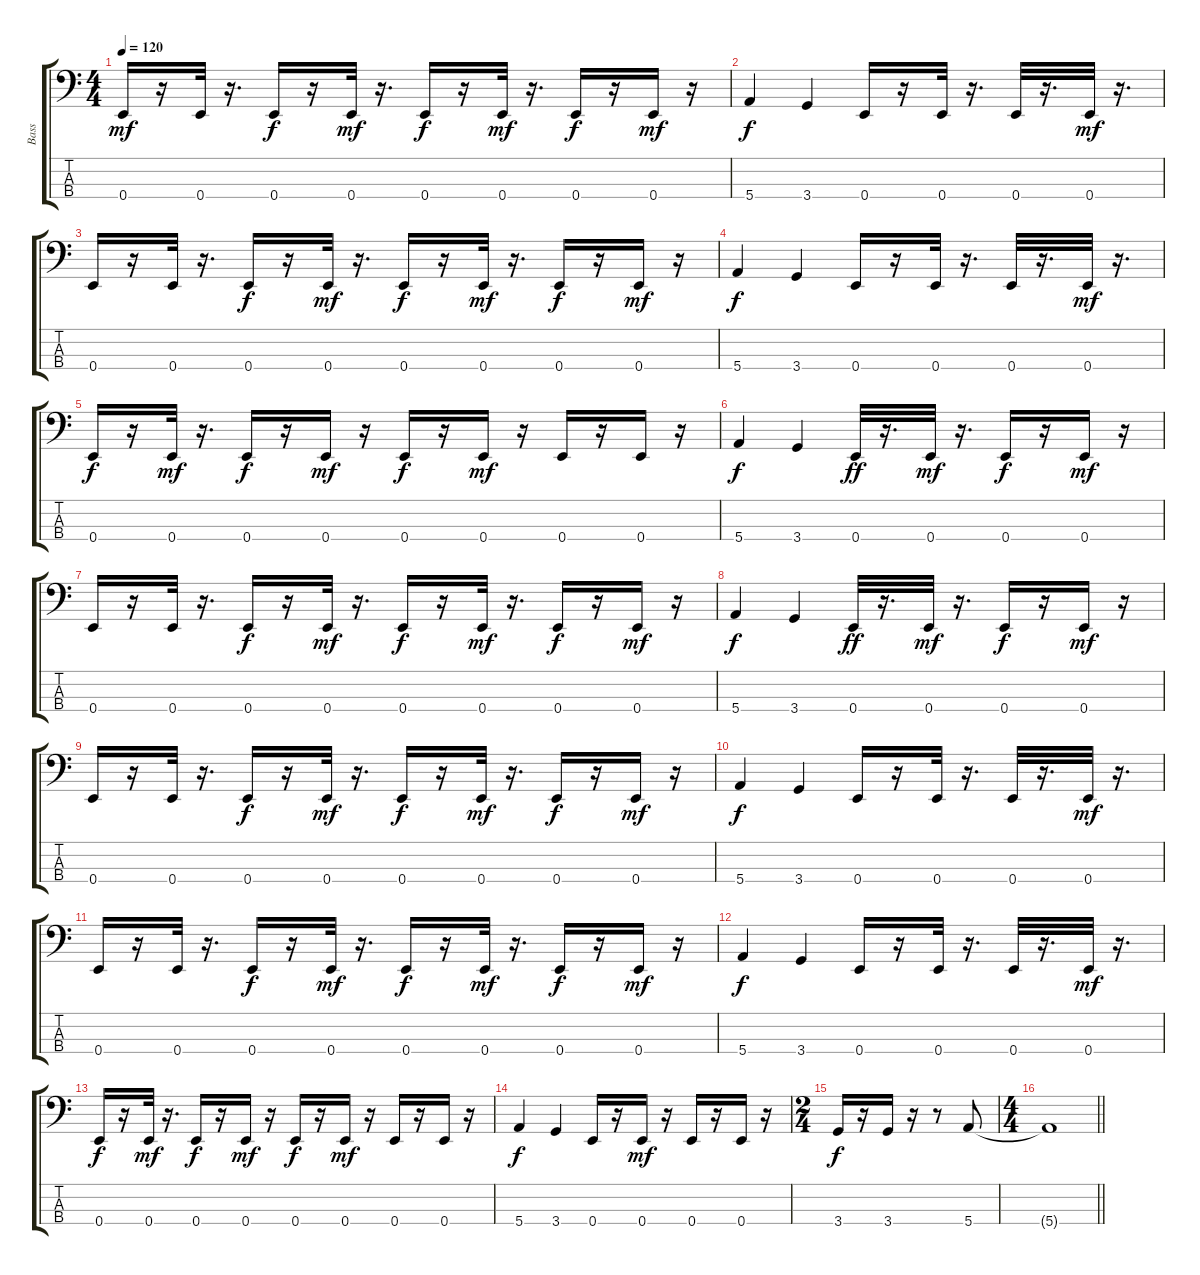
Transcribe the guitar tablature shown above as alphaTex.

\track ("Bass" "Bass") {instrument electricbassfinger}
\staff {score tabs}
\tuning (G2 D2 A1 E1) {hide}
\ts (4 4)
\tempo 120
\clef f4
\ks c
0.4.16{dy mf} r.16 0.4.32 r.16{d} 0.4.16{dy f} r.16 0.4.32{dy mf} r.16{d} 0.4.16{dy f} r.16 0.4.32{dy mf} r.16{d} 0.4.16{dy f} r.16 0.4.16{dy mf} r.16 |
5.4.4{dy f} 3.4.4 0.4.16 r.16 0.4.32 r.16{d} 0.4.32 r.16{d} 0.4.32{dy mf} r.16{d} |
0.4.16 r.16 0.4.32 r.16{d} 0.4.16{dy f} r.16 0.4.32{dy mf} r.16{d} 0.4.16{dy f} r.16 0.4.32{dy mf} r.16{d} 0.4.16{dy f} r.16 0.4.16{dy mf} r.16 |
5.4.4{dy f} 3.4.4 0.4.16 r.16 0.4.32 r.16{d} 0.4.32 r.16{d} 0.4.32{dy mf} r.16{d} |
0.4.16{dy f} r.16 0.4.32{dy mf} r.16{d} 0.4.16{dy f} r.16 0.4.16{dy mf} r.16 0.4.16{dy f} r.16 0.4.16{dy mf} r.16 0.4.16 r.16 0.4.16 r.16 |
5.4.4{dy f} 3.4.4 0.4.32{dy ff} r.16{d} 0.4.32{dy mf} r.16{d} 0.4.16{dy f} r.16 0.4.16{dy mf} r.16 |
0.4.16 r.16 0.4.32 r.16{d} 0.4.16{dy f} r.16 0.4.32{dy mf} r.16{d} 0.4.16{dy f} r.16 0.4.32{dy mf} r.16{d} 0.4.16{dy f} r.16 0.4.16{dy mf} r.16 |
5.4.4{dy f} 3.4.4 0.4.32{dy ff} r.16{d} 0.4.32{dy mf} r.16{d} 0.4.16{dy f} r.16 0.4.16{dy mf} r.16 |
0.4.16 r.16 0.4.32 r.16{d} 0.4.16{dy f} r.16 0.4.32{dy mf} r.16{d} 0.4.16{dy f} r.16 0.4.32{dy mf} r.16{d} 0.4.16{dy f} r.16 0.4.16{dy mf} r.16 |
5.4.4{dy f} 3.4.4 0.4.16 r.16 0.4.32 r.16{d} 0.4.32 r.16{d} 0.4.32{dy mf} r.16{d} |
0.4.16 r.16 0.4.32 r.16{d} 0.4.16{dy f} r.16 0.4.32{dy mf} r.16{d} 0.4.16{dy f} r.16 0.4.32{dy mf} r.16{d} 0.4.16{dy f} r.16 0.4.16{dy mf} r.16 |
5.4.4{dy f} 3.4.4 0.4.16 r.16 0.4.32 r.16{d} 0.4.32 r.16{d} 0.4.32{dy mf} r.16{d} |
0.4.16{dy f} r.16 0.4.32{dy mf} r.16{d} 0.4.16{dy f} r.16 0.4.16{dy mf} r.16 0.4.16{dy f} r.16 0.4.16{dy mf} r.16 0.4.16 r.16 0.4.16 r.16 |
5.4.4{dy f} 3.4.4 0.4.16 r.16 0.4.16{dy mf} r.16 0.4.16 r.16 0.4.16 r.16 |
\ts (2 4)
3.4.16{dy f} r.16 3.4.16 r.16 r.8 5.4.8 |
\ts (4 4)
\barLineRight lightlight
5.4{t}.1
